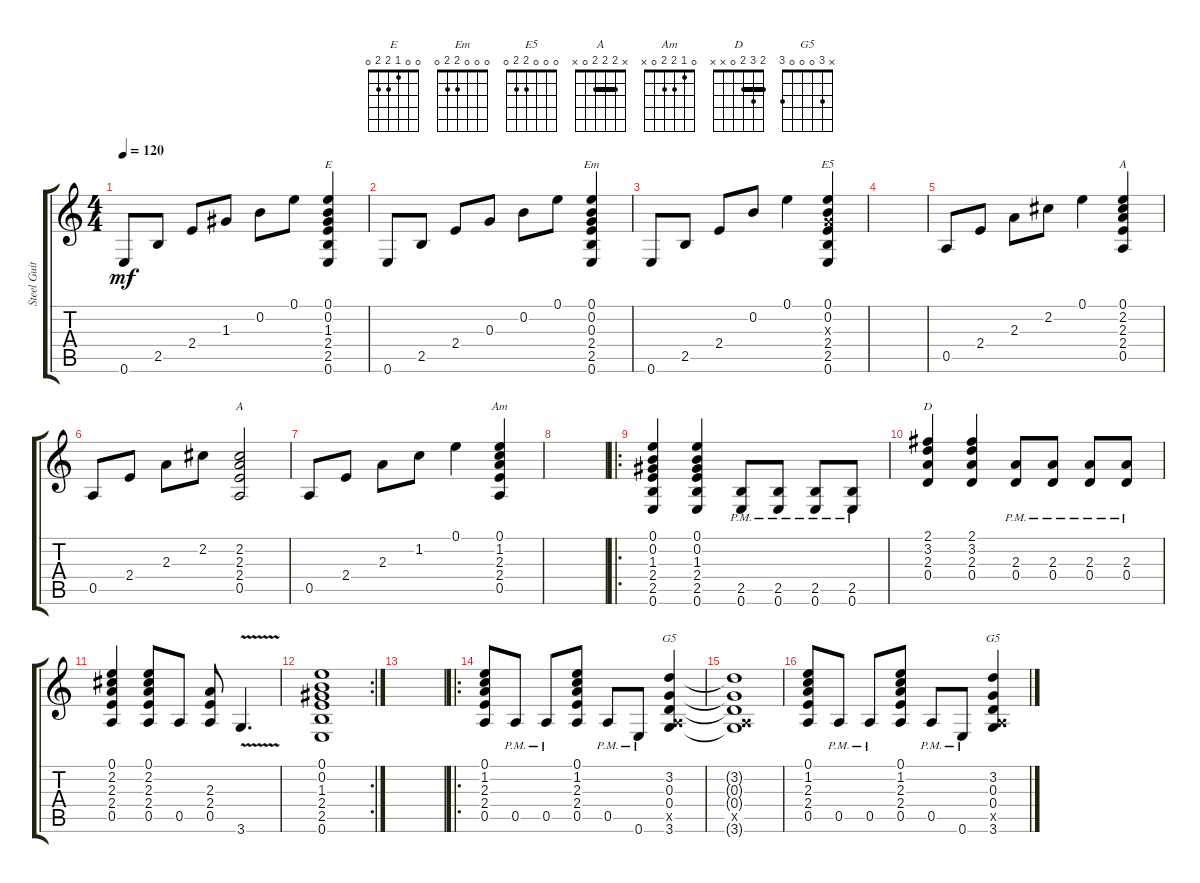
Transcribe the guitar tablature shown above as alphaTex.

\track ("Steel Guitar" "Steel Guit") {instrument acousticguitarsteel}
\staff {score tabs}
\tuning (E4 B3 G3 D3 A2 E2) {hide}
\chord ("E" 0 0 1 2 2 0)
\chord ("Em" 0 0 0 2 2 0)
\chord ("E5" 0 0 0 2 2 0)
\chord ("A" 0 2 2 2 0 x)
\chord ("A" x 2 2 2 0 x) {barre 2}
\chord ("Am" 0 1 2 2 0 x)
\chord ("D" 2 3 2 0 x x) {barre 2}
\chord ("G5" x 3 0 0 x 3)
\chord ("G5" x 3 0 0 0 3)
\ts (4 4)
\tempo 120
\clef g2
\ks c
0.6.8{dy mf} 2.5.8 2.4.8 1.3.8 0.2.8 0.1.8 (0.1 0.2 1.3 2.4 2.5 0.6).4{ch "E"} |
0.6.8 2.5.8 2.4.8 0.3.8 0.2.8 0.1.8 (0.1 0.2 0.3 2.4 2.5 0.6).4{ch "Em"} |
0.6.8 2.5.8 2.4.8 0.2.8 0.1.4 (0.1 0.2 0.3{x} 2.4 2.5 0.6).4{ch "E5"} |
|
0.5.8 2.4.8 2.3.8 2.2.8 0.1.4 (0.1 2.2 2.3 2.4 0.5).4{ch "A"} |
0.5.8 2.4.8 2.3.8 2.2.8 (2.2 2.3 2.4 0.5).2{ch "A"} |
0.5.8 2.4.8 2.3.8 1.2.8 0.1.4 (0.1 1.2 2.3 2.4 0.5).4{ch "Am"} |
|
\ro
(0.1 0.2 1.3 2.4 2.5 0.6).4 (0.1 0.2 1.3 2.4 2.5 0.6).4 (2.5{pm} 0.6{pm}).8 (2.5{pm} 0.6{pm}).8 (2.5{pm} 0.6{pm}).8 (2.5{pm} 0.6{pm}).8 |
(2.1 3.2 2.3 0.4).4{ch "D"} (2.1 3.2 2.3 0.4).4 (2.3{pm} 0.4{pm}).8 (2.3{pm} 0.4{pm}).8 (2.3{pm} 0.4{pm}).8 (2.3{pm} 0.4{pm}).8 |
(0.1 2.2 2.3 2.4 0.5).4 (0.1 2.2 2.3 2.4 0.5).8 0.5.8 (2.3 2.4 0.5).8 3.6{v}.4{d} |
\rc 2
(0.1 0.2 1.3 2.4 2.5 0.6).1 |
|
\ro
(0.1 1.2 2.3 2.4 0.5).8{txt ""} 0.5{pm}.8 0.5{pm}.8 (0.1 1.2 2.3 2.4 0.5).8 0.5{pm}.8 0.6{pm}.8 (3.2 0.3 0.4 0.5{x} 3.6).4{ch "G5"} |
(3.2{t} 0.3{t} 0.4{t} 0.5{x} 3.6{t}).1 |
(0.1 1.2 2.3 2.4 0.5).8 0.5{pm}.8 0.5{pm}.8 (0.1 1.2 2.3 2.4 0.5).8 0.5{pm}.8 0.6{pm}.8 (3.2 0.3 0.4 0.5{x} 3.6).4{ch "G5"}
